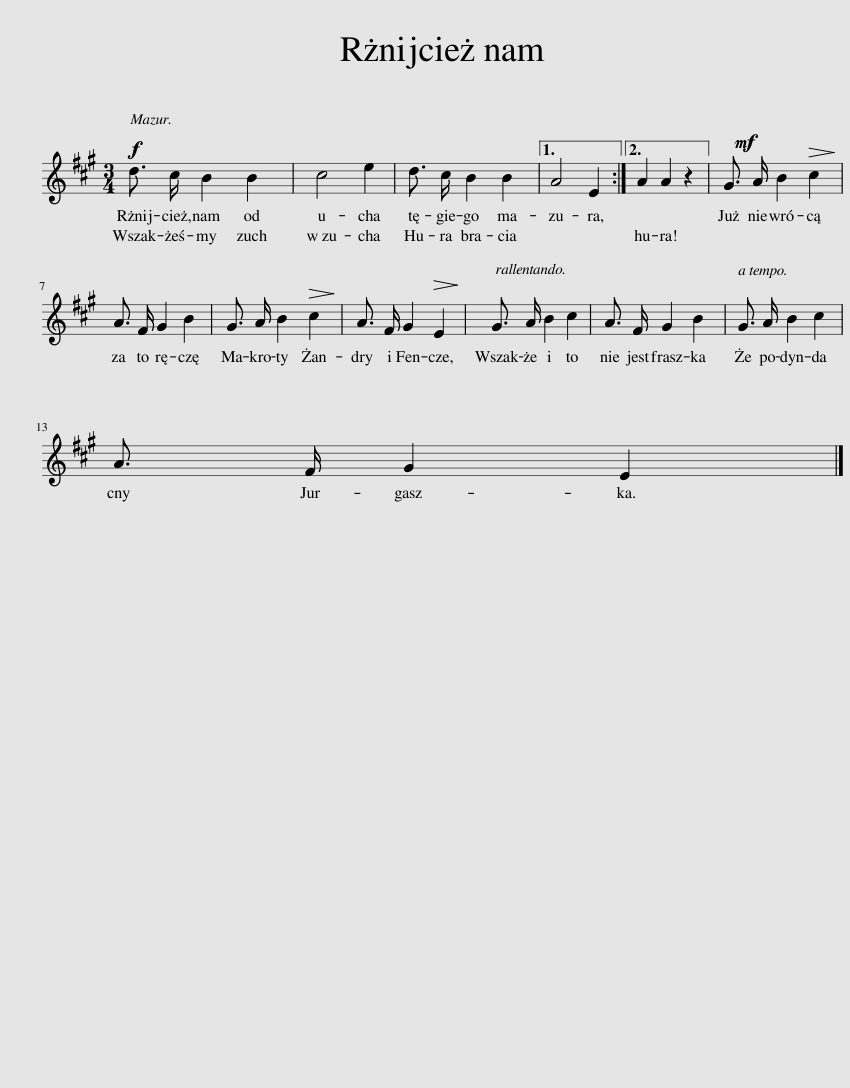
X:1
L:1/8
M:3/4
I:linebreak $
K:A
V:1 treble
V:1
!f! d3/2 c/ B2 B2 | c4 e2 | d3/2 c/ B2 B2 |1 A4 E2 :|2 A2 A2 z2 || %5
!mf! G3/2 A/ B2!>(! c2!>)! |$ A3/2 F/ G2 B2 | G3/2 A/ B2!>(! c2!>)! | A3/2 F/ G2!>(! E2!>)! | G3/2 A/ B2 c2 | %10
 A3/2 F/ G2 B2 | G3/2 A/ B2 c2 |$ A3/2 F/ G2 E2 |] %13
